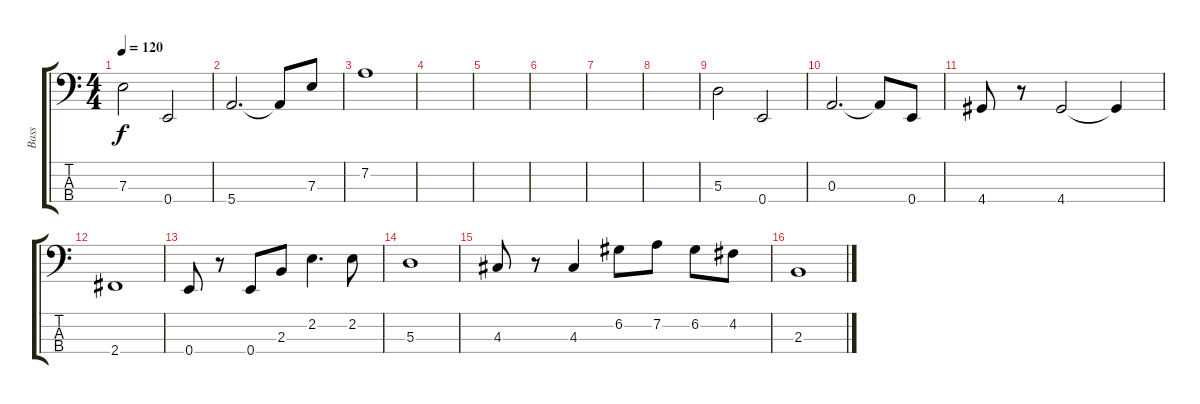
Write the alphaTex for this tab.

\track ("Bass" "Bass") {instrument electricbassfinger}
\staff {score tabs}
\tuning (G2 D2 A1 E1) {hide}
\ts (4 4)
\tempo 120
\clef f4
\ks c
7.3.2{dy f} 0.4.2 |
5.4.2{d} 5.4{t}.8 7.3.8 |
7.2.1 |
|
|
|
|
|
5.3.2 0.4.2 |
0.3.2{d} 0.3{t}.8 0.4.8 |
4.4.8 r.8 4.4.2 4.4{t}.4 |
2.4.1 |
0.4.8 r.8 0.4.8 2.3.8 2.2.4{d} 2.2.8 |
5.3.1 |
4.3.8 r.8 4.3.4 6.2.8 7.2.8 6.2.8 4.2.8 |
2.3.1
